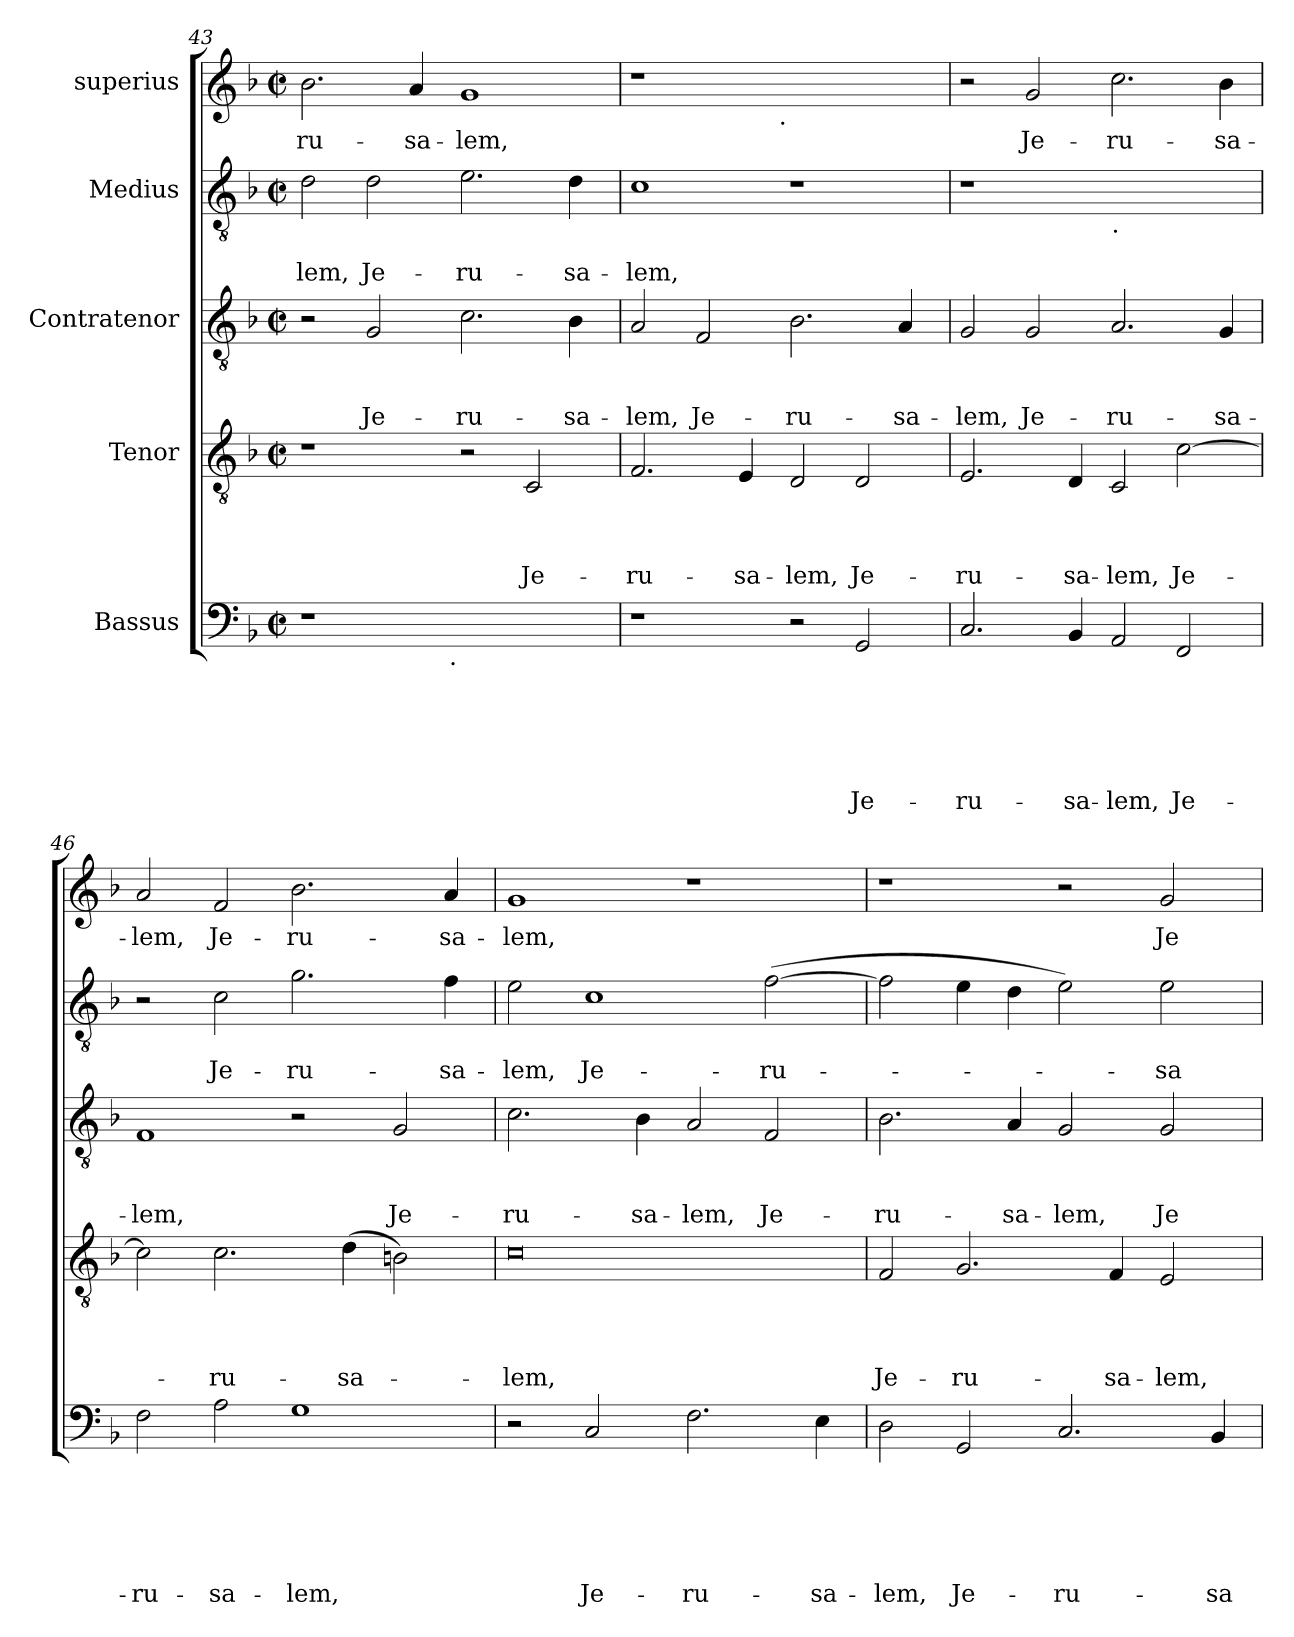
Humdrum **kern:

**kern	**text	**text	**text	**text	**text	**text	**kern	**text	**text	**text	**text	**kern	**text	**text	**text	**kern	**text	**text	**kern	**text
*part5	*part5	*part5	*part5	*part5	*part5	*part5	*part4	*part4	*part4	*part4	*part4	*part3	*part3	*part3	*part3	*part2	*part2	*part2	*part1	*part1
*staff5	*staff5	*staff5	*staff5	*staff5	*staff5	*staff5	*staff4	*staff4	*staff4	*staff4	*staff4	*staff3	*staff3	*staff3	*staff3	*staff2	*staff2	*staff2	*staff1	*staff1
*I"Bassus	*	*	*	*	*	*	*I"Tenor	*	*	*	*	*I"Contratenor	*	*	*	*I"Medius	*	*	*I"superius	*
*clefF4	*	*	*	*	*	*	*clefGv2	*	*	*	*	*clefGv2	*	*	*	*clefGv2	*	*	*clefG2	*
*k[b-]	*	*	*	*	*	*	*k[b-]	*	*	*	*	*k[b-]	*	*	*	*k[b-]	*	*	*k[b-]	*
*F:	*	*	*	*	*	*	*F:	*	*	*	*	*F:	*	*	*	*F:	*	*	*F:	*
*M2/2	*	*	*	*	*	*	*M2/2	*	*	*	*	*M2/2	*	*	*	*M2/2	*	*	*M2/2	*
*met(c|)	*	*	*	*	*	*	*met(c|)	*	*	*	*	*met(c|)	*	*	*	*met(c|)	*	*	*met(c|)	*
=43	=43	=43	=43	=43	=43	=43	=43	=43	=43	=43	=43	=43	=43	=43	=43	=43	=43	=43	=43	=43
!	!	!	!	!	!	!	!	!	!	!	!	!	!	!	!	!	!	!LO:LY:b	!	!LO:LY:b
*^	*	*	*	*	*	*	*	*	*	*	*	*	*	*	*	*	*	*	*	*
1r	2ryy	.	.	.	.	.	.	1r	.	.	.	.	2r	.	.	.	2d\	.	-lem,	2.b-\	-ru-
!	!	!	!	!	!	!	!	!	!	!	!	!	!	!	!	!LO:LY:b	!	!	!LO:LY:b	!	!
.	4...ryy	.	.	.	.	.	.	.	.	.	.	.	2G/	.	.	Je-	2d\	.	Je-	.	.
!	!	!	!	!	!	!	!	!	!	!	!	!	!	!	!	!	!	!	!	!	!LO:LY:b
.	.	.	.	.	.	.	.	.	.	.	.	.	.	.	.	.	.	.	.	4a/	-sa-
!	!LO:TX:b:t=.	!	!	!	!	!	!	!	!	!	!	!	!	!	!	!	!	!	!	!	!
.	1ryy	.	.	.	.	.	.	.	.	.	.	.	.	.	.	.	.	.	.	.	.
!	!	!	!	!	!	!	!	!	!	!	!	!	!	!	!	!LO:LY:b	!	!	!LO:LY:b	!	!LO:LY:b
1ryy	.	.	.	.	.	.	.	2r	.	.	.	.	2.c\	.	.	-ru-	2.e\	.	-ru-	1g	-lem,
!	!	!	!	!	!	!	!	!	!	!	!	!LO:LY:b	!	!	!	!	!	!	!	!	!
.	.	.	.	.	.	.	.	2C/	.	.	.	Je-	.	.	.	.	.	.	.	.	.
!	!	!	!	!	!	!	!	!	!	!	!	!	!	!	!	!LO:LY:b	!	!	!LO:LY:b	!	!
.	.	.	.	.	.	.	.	.	.	.	.	.	4B-\	.	.	-sa-	4d\	.	-sa-	.	.
.	32ryy	.	.	.	.	.	.	.	.	.	.	.	.	.	.	.	.	.	.	.	.
=44	=44	=44	=44	=44	=44	=44	=44	=44	=44	=44	=44	=44	=44	=44	=44	=44	=44	=44	=44	=44	=44
!	!	!	!	!	!	!	!	!	!	!	!	!LO:LY:b	!	!	!	!LO:LY:b	!	!	!LO:LY:b	!	!
*v	*v	*	*	*	*	*	*	*	*	*	*	*	*	*	*	*	*	*	*	*^	*
1r	.	.	.	.	.	.	2.F/	.	.	.	-ru-	2A/	.	.	-lem,	1c	.	-lem,	1r	2ryy	.
!	!	!	!	!	!	!	!	!	!	!	!	!	!	!	!LO:LY:b	!	!	!	!	!	!
.	.	.	.	.	.	.	.	.	.	.	.	2F/	.	.	Je-	.	.	.	.	4...ryy	.
!	!	!	!	!	!	!	!	!	!	!	!LO:LY:b	!	!	!	!	!	!	!	!	!	!
.	.	.	.	.	.	.	4E/	.	.	.	-sa-	.	.	.	.	.	.	.	.	.	.
!	!	!	!	!	!	!	!	!	!	!	!	!	!	!	!	!	!	!	!	!LO:TX:b:t=.	!
.	.	.	.	.	.	.	.	.	.	.	.	.	.	.	.	.	.	.	.	1ryy	.
!	!	!	!	!	!	!	!	!	!	!	!LO:LY:b	!	!	!	!LO:LY:b	!	!	!	!	!	!
2r	.	.	.	.	.	.	2D/	.	.	.	-lem,	2.B-\	.	.	-ru-	1r	.	.	1ryy	.	.
!	!	!	!	!	!	!LO:LY:b	!	!	!	!	!LO:LY:b	!	!	!	!	!	!	!	!	!	!
2GG/	.	.	.	.	.	Je-	2D/	.	.	.	Je-	.	.	.	.	.	.	.	.	.	.
!	!	!	!	!	!	!	!	!	!	!	!	!	!	!	!LO:LY:b	!	!	!	!	!	!
.	.	.	.	.	.	.	.	.	.	.	.	4A/	.	.	-sa-	.	.	.	.	.	.
.	.	.	.	.	.	.	.	.	.	.	.	.	.	.	.	.	.	.	.	32ryy	.
!!LO:LB:g=z
=45	=45	=45	=45	=45	=45	=45	=45	=45	=45	=45	=45	=45	=45	=45	=45	=45	=45	=45	=45	=45	=45
!	!	!	!	!	!	!LO:LY:b	!	!	!	!	!LO:LY:b	!	!	!	!LO:LY:b	!	!	!	!	!	!
*	*	*	*	*	*	*	*	*	*	*	*	*	*	*	*	*	*	*	*v	*v	*
2.C/	.	.	.	.	.	-ru-	2.E/	.	.	.	-ru-	2G/	.	.	-lem,	1r	.	.	2r	.
!	!	!	!	!	!	!	!	!	!	!	!	!	!	!	!LO:LY:b	!	!	!	!	!LO:LY:b
.	.	.	.	.	.	.	.	.	.	.	.	2G/	.	.	Je-	.	.	.	2g/	Je-
!	!	!	!	!	!	!LO:LY:b	!	!	!	!	!LO:LY:b	!	!	!	!	!	!	!	!	!
4BB-/	.	.	.	.	.	-sa-	4D/	.	.	.	-sa-	.	.	.	.	.	.	.	.	.
!	!	!	!	!	!	!	!	!	!	!	!	!	!	!	!	!LO:TX:b:t=.	!	!	!	!
!	!	!	!	!	!	!LO:LY:b	!	!	!	!	!LO:LY:b	!	!	!	!LO:LY:b	!	!	!	!	!LO:LY:b
2AA/	.	.	.	.	.	-lem,	2C/	.	.	.	-lem,	2.A/	.	.	-ru-	1ryy	.	.	2.cc\	-ru-
!	!	!	!	!	!	!LO:LY:b	!	!	!	!	!LO:LY:b	!	!	!	!	!	!	!	!	!
2FF/	.	.	.	.	.	Je-	[>2c\	.	.	.	Je-	.	.	.	.	.	.	.	.	.
!	!	!	!	!	!	!	!	!	!	!	!	!	!	!	!LO:LY:b	!	!	!	!	!LO:LY:b
.	.	.	.	.	.	.	.	.	.	.	.	4G/	.	.	-sa-	.	.	.	4b-\	-sa-
=46	=46	=46	=46	=46	=46	=46	=46	=46	=46	=46	=46	=46	=46	=46	=46	=46	=46	=46	=46	=46
!	!	!	!	!	!	!LO:LY:b	!	!	!	!	!	!	!	!	!LO:LY:b	!	!	!	!	!LO:LY:b
2F\	.	.	.	.	.	-ru-	2c\]	.	.	.	.	1F	.	.	-lem,	2r	.	.	2a/	-lem,
!	!	!	!	!	!	!LO:LY:b	!	!	!	!	!LO:LY:b	!	!	!	!	!	!	!LO:LY:b	!	!LO:LY:b
2A\	.	.	.	.	.	-sa-	2.c\	.	.	.	-ru-	.	.	.	.	2c\	.	Je-	2f/	Je-
!	!	!	!	!	!	!LO:LY:b	!	!	!	!	!	!	!	!	!	!	!	!LO:LY:b	!	!LO:LY:b
1G	.	.	.	.	.	-lem,	.	.	.	.	.	2r	.	.	.	2.g\	.	-ru-	2.b-\	-ru-
!	!	!	!	!	!	!	!	!	!	!	!LO:LY:b	!	!	!	!	!	!	!	!	!
.	.	.	.	.	.	.	(>4d\	.	.	.	-sa-	.	.	.	.	.	.	.	.	.
!	!	!	!	!	!	!	!	!	!	!	!	!	!	!	!LO:LY:b	!	!	!	!	!
.	.	.	.	.	.	.	2Bn\)	.	.	.	.	2G/	.	.	Je-	.	.	.	.	.
!	!	!	!	!	!	!	!	!	!	!	!	!	!	!	!	!	!	!LO:LY:b	!	!LO:LY:b
.	.	.	.	.	.	.	.	.	.	.	.	.	.	.	.	4f\	.	-sa-	4a/	-sa-
=47	=47	=47	=47	=47	=47	=47	=47	=47	=47	=47	=47	=47	=47	=47	=47	=47	=47	=47	=47	=47
!	!	!	!	!	!	!	!	!	!	!	!LO:LY:b	!	!	!	!LO:LY:b	!	!	!LO:LY:b	!	!LO:LY:b
2r	.	.	.	.	.	.	0c	.	.	.	-lem,	2.c\	.	.	-ru-	2e\	.	-lem,	1g	-lem,
!	!	!	!	!	!	!LO:LY:b	!	!	!	!	!	!	!	!	!	!	!	!LO:LY:b	!	!
2C/	.	.	.	.	.	Je-	.	.	.	.	.	.	.	.	.	1c	.	Je-	.	.
!	!	!	!	!	!	!	!	!	!	!	!	!	!	!	!LO:LY:b	!	!	!	!	!
.	.	.	.	.	.	.	.	.	.	.	.	4B-\	.	.	-sa-	.	.	.	.	.
!	!	!	!	!	!	!LO:LY:b	!	!	!	!	!	!	!	!	!LO:LY:b	!	!	!	!	!
2.F\	.	.	.	.	.	-ru-	.	.	.	.	.	2A/	.	.	-lem,	.	.	.	1r	.
!	!	!	!	!	!	!	!	!	!	!	!	!	!	!	!LO:LY:b	!	!	!LO:LY:b	!	!
.	.	.	.	.	.	.	.	.	.	.	.	2F/	.	.	Je-	(>[>2f\	.	-ru-	.	.
!	!	!	!	!	!	!LO:LY:b	!	!	!	!	!	!	!	!	!	!	!	!	!	!
4E\	.	.	.	.	.	-sa-	.	.	.	.	.	.	.	.	.	.	.	.	.	.
=48	=48	=48	=48	=48	=48	=48	=48	=48	=48	=48	=48	=48	=48	=48	=48	=48	=48	=48	=48	=48
!	!	!	!	!	!	!LO:LY:b	!	!	!	!	!LO:LY:b	!	!	!	!LO:LY:b	!	!	!	!	!
2D\	.	.	.	.	.	-lem,	2F/	.	.	.	Je-	2.B-\	.	.	-ru-	2f\]	.	.	1r	.
!	!	!	!	!	!	!LO:LY:b	!	!	!	!	!LO:LY:b	!	!	!	!	!	!	!	!	!
2GG/	.	.	.	.	.	Je-	2.G/	.	.	.	-ru-	.	.	.	.	4e\	.	.	.	.
!	!	!	!	!	!	!	!	!	!	!	!	!	!	!	!LO:LY:b	!	!	!	!	!
.	.	.	.	.	.	.	.	.	.	.	.	4A/	.	.	-sa-	4d\	.	.	.	.
!	!	!	!	!	!	!LO:LY:b	!	!	!	!	!	!	!	!	!LO:LY:b	!	!	!	!	!
2.C/	.	.	.	.	.	-ru-	.	.	.	.	.	2G/	.	.	-lem,	2e\)	.	.	2r	.
!	!	!	!	!	!	!	!	!	!	!	!LO:LY:b	!	!	!	!	!	!	!	!	!
.	.	.	.	.	.	.	4F/	.	.	.	-sa-	.	.	.	.	.	.	.	.	.
!	!	!	!	!	!	!	!	!	!	!	!LO:LY:b	!	!	!	!LO:LY:b	!	!	!LO:LY:b	!	!LO:LY:b
.	.	.	.	.	.	.	2E/	.	.	.	-lem,	2G/	.	.	Je-	2e\	.	-sa-	2g/	Je-
!	!	!	!	!	!	!LO:LY:b	!	!	!	!	!	!	!	!	!	!	!	!	!	!
4BB-/	.	.	.	.	.	-sa-	.	.	.	.	.	.	.	.	.	.	.	.	.	.
=	=	=	=	=	=	=	=	=	=	=	=	=	=	=	=	=	=	=	=	=
*-	*-	*-	*-	*-	*-	*-	*-	*-	*-	*-	*-	*-	*-	*-	*-	*-	*-	*-	*-	*-
